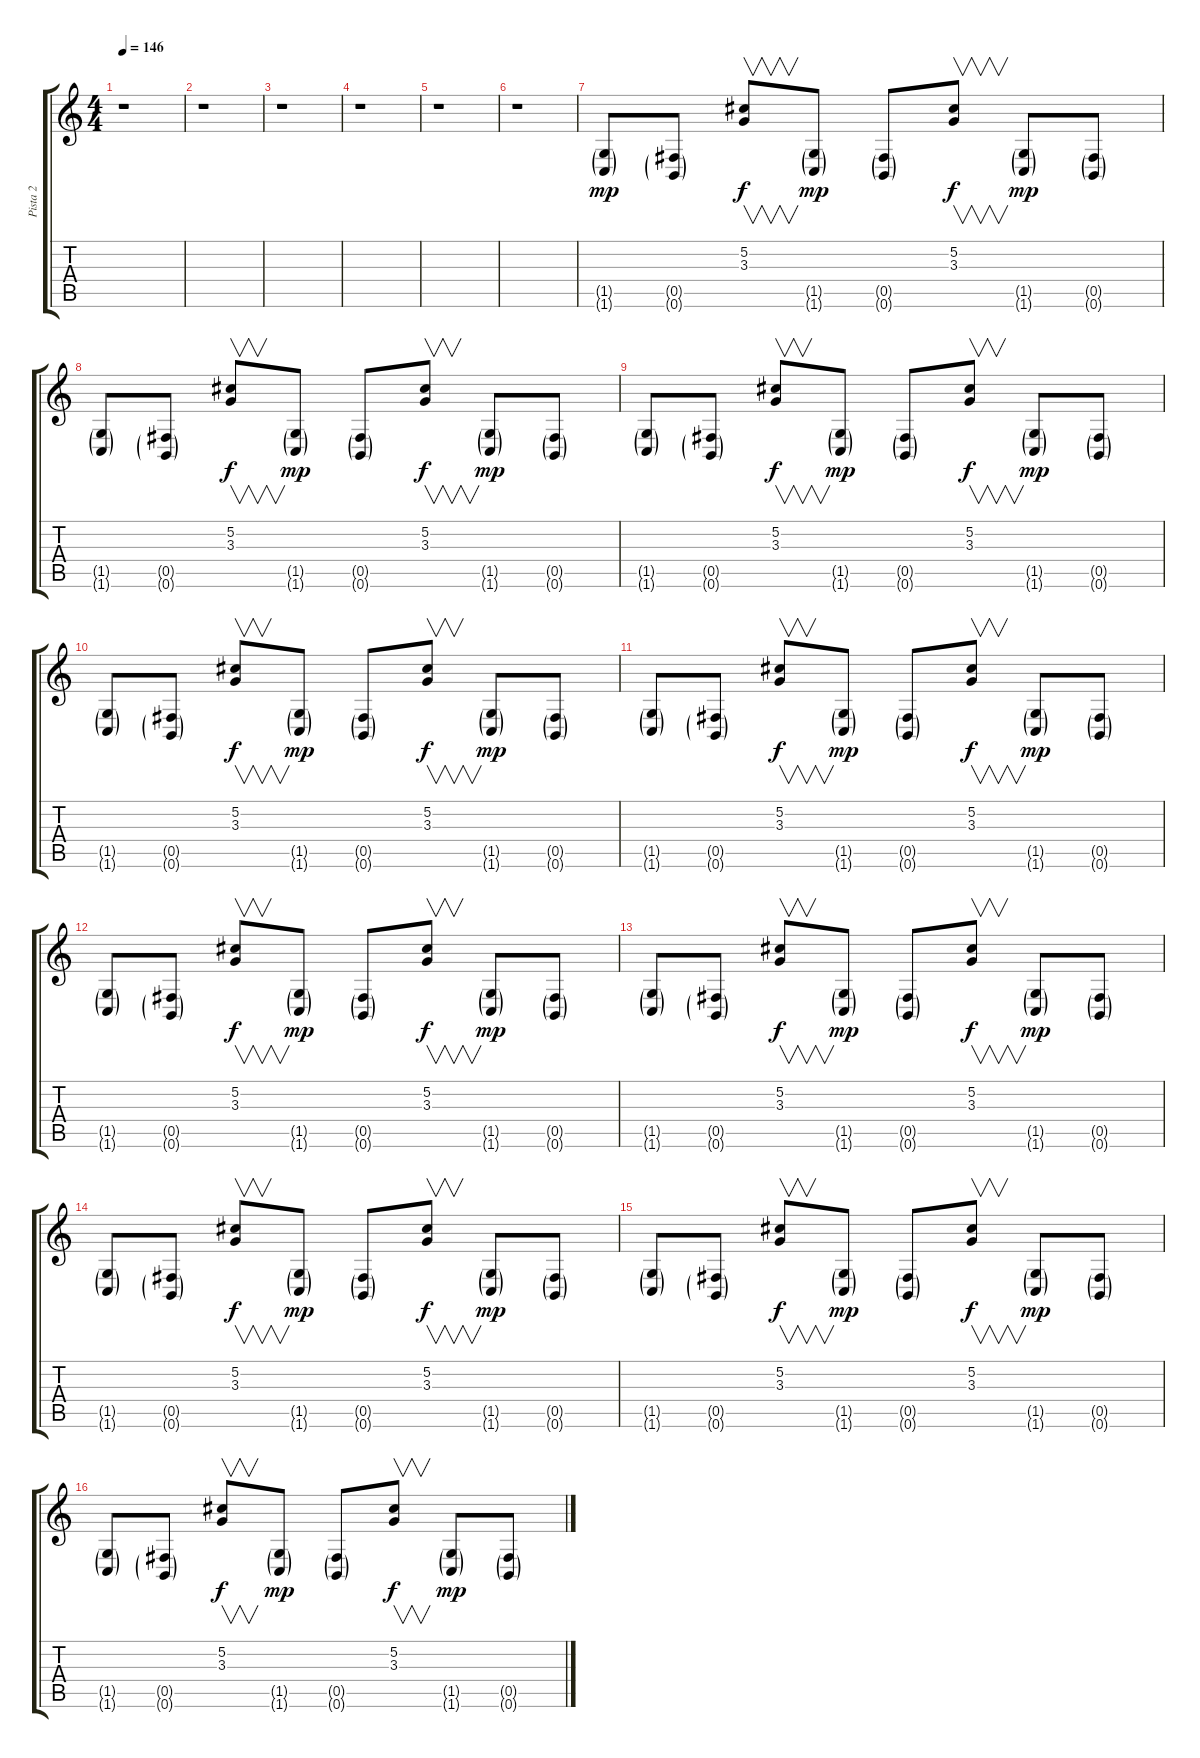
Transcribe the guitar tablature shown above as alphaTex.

\track ("Pista 2" "Pista 2") {instrument distortionguitar}
\staff {score tabs}
\tuning (Db4 Ab3 E3 B2 Gb2 B1) {hide}
\ts (4 4)
\tempo 146
\clef g2
\ks c
r.1{dy mp instrument distortionguitar} |
r.1 |
r.1 |
r.1 |
r.1 |
r.1 |
(1.5{g} 1.6{g}).8 (0.5{g} 0.6{g}).8 (5.2 3.3).8{v dy f} (1.5{g} 1.6{g}).8{dy mp} (0.5{g} 0.6{g}).8 (5.2 3.3).8{v dy f} (1.5{g} 1.6{g}).8{dy mp} (0.5{g} 0.6{g}).8 |
(1.5{g} 1.6{g}).8 (0.5{g} 0.6{g}).8 (5.2 3.3).8{v dy f} (1.5{g} 1.6{g}).8{dy mp} (0.5{g} 0.6{g}).8 (5.2 3.3).8{v dy f} (1.5{g} 1.6{g}).8{dy mp} (0.5{g} 0.6{g}).8 |
(1.5{g} 1.6{g}).8 (0.5{g} 0.6{g}).8 (5.2 3.3).8{v dy f} (1.5{g} 1.6{g}).8{dy mp} (0.5{g} 0.6{g}).8 (5.2 3.3).8{v dy f} (1.5{g} 1.6{g}).8{dy mp} (0.5{g} 0.6{g}).8 |
(1.5{g} 1.6{g}).8 (0.5{g} 0.6{g}).8 (5.2 3.3).8{v dy f} (1.5{g} 1.6{g}).8{dy mp} (0.5{g} 0.6{g}).8 (5.2 3.3).8{v dy f} (1.5{g} 1.6{g}).8{dy mp} (0.5{g} 0.6{g}).8 |
(1.5{g} 1.6{g}).8 (0.5{g} 0.6{g}).8 (5.2 3.3).8{v dy f} (1.5{g} 1.6{g}).8{dy mp} (0.5{g} 0.6{g}).8 (5.2 3.3).8{v dy f} (1.5{g} 1.6{g}).8{dy mp} (0.5{g} 0.6{g}).8 |
(1.5{g} 1.6{g}).8 (0.5{g} 0.6{g}).8 (5.2 3.3).8{v dy f} (1.5{g} 1.6{g}).8{dy mp} (0.5{g} 0.6{g}).8 (5.2 3.3).8{v dy f} (1.5{g} 1.6{g}).8{dy mp} (0.5{g} 0.6{g}).8 |
(1.5{g} 1.6{g}).8 (0.5{g} 0.6{g}).8 (5.2 3.3).8{v dy f} (1.5{g} 1.6{g}).8{dy mp} (0.5{g} 0.6{g}).8 (5.2 3.3).8{v dy f} (1.5{g} 1.6{g}).8{dy mp} (0.5{g} 0.6{g}).8 |
(1.5{g} 1.6{g}).8 (0.5{g} 0.6{g}).8 (5.2 3.3).8{v dy f} (1.5{g} 1.6{g}).8{dy mp} (0.5{g} 0.6{g}).8 (5.2 3.3).8{v dy f} (1.5{g} 1.6{g}).8{dy mp} (0.5{g} 0.6{g}).8 |
(1.5{g} 1.6{g}).8 (0.5{g} 0.6{g}).8 (5.2 3.3).8{v dy f} (1.5{g} 1.6{g}).8{dy mp} (0.5{g} 0.6{g}).8 (5.2 3.3).8{v dy f} (1.5{g} 1.6{g}).8{dy mp} (0.5{g} 0.6{g}).8 |
(1.5{g} 1.6{g}).8 (0.5{g} 0.6{g}).8 (5.2 3.3).8{v dy f} (1.5{g} 1.6{g}).8{dy mp} (0.5{g} 0.6{g}).8 (5.2 3.3).8{v dy f} (1.5{g} 1.6{g}).8{dy mp} (0.5{g} 0.6{g}).8
